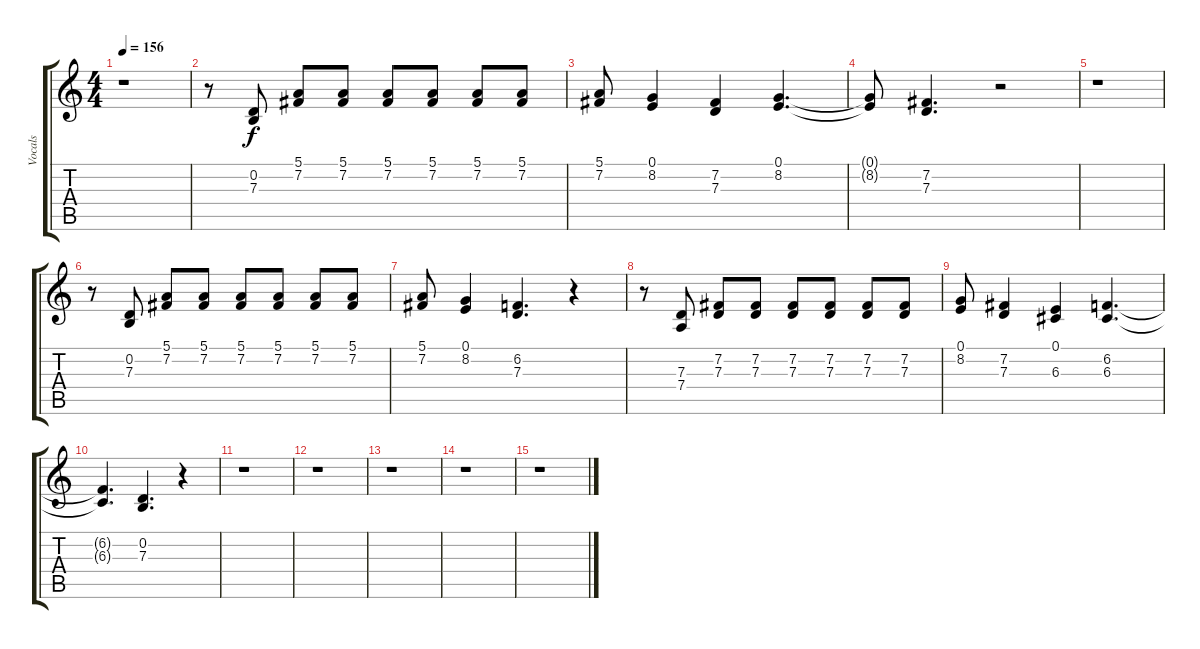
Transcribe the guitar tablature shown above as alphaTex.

\track ("Vocals" "Vocals") {instrument altosax}
\staff {score tabs}
\tuning (E4 B3 G3 D3 A2 E2) {hide}
\ts (4 4)
\tempo 156
\clef g2
\ks c
r.1{dy f} |
r.8 (0.2 7.3).8 (5.1 7.2).8 (5.1 7.2).8 (5.1 7.2).8 (5.1 7.2).8 (5.1 7.2).8 (5.1 7.2).8 |
(5.1 7.2).8 (0.1 8.2).4 (7.2 7.3).4 (0.1 8.2).4{d} |
(0.1{t} 8.2{t}).8 (7.2 7.3).4{d} r.2 |
r.1 |
r.8 (0.2 7.3).8 (5.1 7.2).8 (5.1 7.2).8 (5.1 7.2).8 (5.1 7.2).8 (5.1 7.2).8 (5.1 7.2).8 |
(5.1 7.2).8 (0.1 8.2).4 (6.2 7.3).4{d} r.4 |
r.8 (7.3 7.4).8 (7.2 7.3).8 (7.2 7.3).8 (7.2 7.3).8 (7.2 7.3).8 (7.2 7.3).8 (7.2 7.3).8 |
(0.1 8.2).8 (7.2 7.3).4 (0.1 6.3).4 (6.2 6.3).4{d} |
(6.2{t} 6.3{t}).4{d} (0.2 7.3).4{d} r.4 |
r.1 |
r.1 |
r.1 |
r.1 |
r.1
